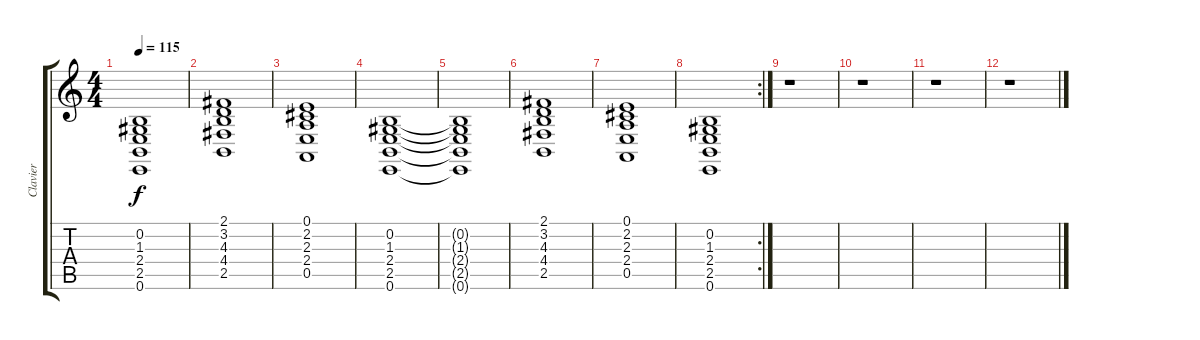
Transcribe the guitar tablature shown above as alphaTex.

\track ("Clavier" "Clavier") {instrument synthstrings2}
\staff {score tabs}
\tuning (E4 B3 G3 D3 A2 E2) {hide}
\ts (4 4)
\tempo 115
\clef g2
\ks c
(0.2{t} 1.3{t} 2.4{t} 2.5{t} 0.6{t}).1{dy f} |
(2.1 3.2 4.3 4.4 2.5).1 |
(0.1 2.2 2.3 2.4 0.5).1 |
(0.2 1.3 2.4 2.5 0.6).1 |
(0.2{t} 1.3{t} 2.4{t} 2.5{t} 0.6{t}).1 |
(2.1 3.2 4.3 4.4 2.5).1 |
(0.1 2.2 2.3 2.4 0.5).1 |
\rc 2
(0.2 1.3 2.4 2.5 0.6).1 |
r.1 |
r.1 |
r.1 |
r.1
